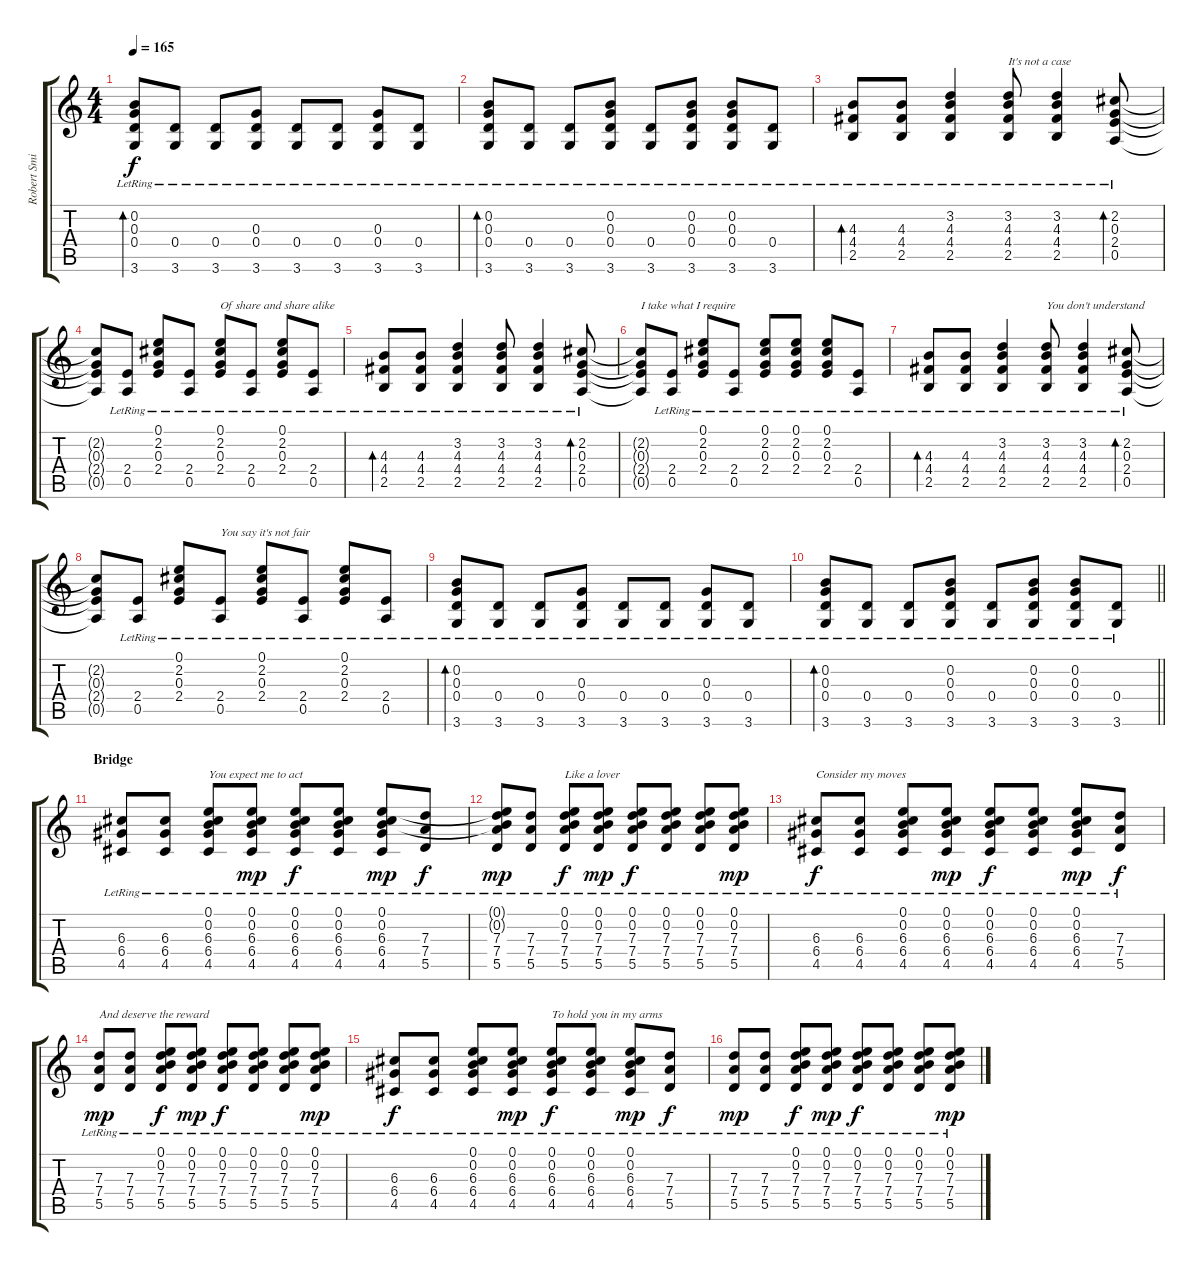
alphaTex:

\track ("Robert Smith 1" "Robert Smi") {instrument electricguitarclean}
\staff {score tabs}
\tuning (E4 B3 G3 D3 A2 E2) {hide}
\ts (4 4)
\tempo 165
\clef g2
\ks c
(0.2{lr} 0.3{lr} 0.4{lr} 3.6{lr}).8{bd 120 dy f} (0.4{lr} 3.6{lr}).8 (0.4{lr} 3.6{lr}).8 (0.3{lr} 0.4{lr} 3.6{lr}).8 (0.4{lr} 3.6{lr}).8 (0.4{lr} 3.6{lr}).8 (0.3{lr} 0.4{lr} 3.6{lr}).8 (0.4{lr} 3.6{lr}).8 |
(0.2{lr} 0.3{lr} 0.4{lr} 3.6{lr}).8{bd 120} (0.4{lr} 3.6{lr}).8 (0.4{lr} 3.6{lr}).8 (0.2{lr} 0.3{lr} 0.4{lr} 3.6{lr}).8 (0.4{lr} 3.6{lr}).8 (0.2{lr} 0.3{lr} 0.4{lr} 3.6{lr}).8 (0.2{lr} 0.3{lr} 0.4{lr} 3.6{lr}).8 (0.4{lr} 3.6{lr}).8 |
(4.3{lr} 4.4{lr} 2.5{lr}).8{bd 240} (4.3{lr} 4.4{lr} 2.5{lr}).8 (3.2{lr} 4.3{lr} 4.4{lr} 2.5{lr}).4 (3.2{lr} 4.3{lr} 4.4{lr} 2.5{lr}).8{txt "It's not a case"} (3.2{lr} 4.3{lr} 4.4{lr} 2.5{lr}).4 (2.2{lr} 0.3{lr} 2.4{lr} 0.5{lr}).8{bd 120} |
(2.2{t} 0.3{t} 2.4{t} 0.5{t}).8 (2.4{lr} 0.5{lr}).8 (0.1{lr} 2.2{lr} 0.3{lr} 2.4{lr}).8 (2.4{lr} 0.5{lr}).8 (0.1{lr} 2.2{lr} 0.3{lr} 2.4{lr}).8{txt "Of share and share alike"} (2.4{lr} 0.5{lr}).8 (0.1{lr} 2.2{lr} 0.3{lr} 2.4{lr}).8 (2.4{lr} 0.5{lr}).8 |
(4.3{lr} 4.4{lr} 2.5{lr}).8{bd 240} (4.3{lr} 4.4{lr} 2.5{lr}).8 (3.2{lr} 4.3{lr} 4.4{lr} 2.5{lr}).4 (3.2{lr} 4.3{lr} 4.4{lr} 2.5{lr}).8 (3.2{lr} 4.3{lr} 4.4{lr} 2.5{lr}).4 (2.2{lr} 0.3{lr} 2.4{lr} 0.5{lr}).8{bd 120} |
(2.2{t} 0.3{t} 2.4{t} 0.5{t}).8{txt "I take what I require"} (2.4{lr} 0.5{lr}).8 (0.1{lr} 2.2{lr} 0.3{lr} 2.4{lr}).8 (2.4{lr} 0.5{lr}).8 (0.1{lr} 2.2{lr} 0.3{lr} 2.4{lr}).8 (0.1{lr} 2.2{lr} 0.3{lr} 2.4{lr}).8 (0.1{lr} 2.2{lr} 0.3{lr} 2.4{lr}).8 (2.4{lr} 0.5{lr}).8 |
(4.3{lr} 4.4{lr} 2.5{lr}).8{bd 240} (4.3{lr} 4.4{lr} 2.5{lr}).8 (3.2{lr} 4.3{lr} 4.4{lr} 2.5{lr}).4 (3.2{lr} 4.3{lr} 4.4{lr} 2.5{lr}).8{txt "You don't understand"} (3.2{lr} 4.3{lr} 4.4{lr} 2.5{lr}).4 (2.2{lr} 0.3{lr} 2.4{lr} 0.5{lr}).8{bd 120} |
(2.2{t} 0.3{t} 2.4{t} 0.5{t}).8 (2.4{lr} 0.5{lr}).8 (0.1{lr} 2.2{lr} 0.3{lr} 2.4{lr}).8 (2.4{lr} 0.5{lr}).8{txt "You say it's not fair"} (0.1{lr} 2.2{lr} 0.3{lr} 2.4{lr}).8 (2.4{lr} 0.5{lr}).8 (0.1{lr} 2.2{lr} 0.3{lr} 2.4{lr}).8 (2.4{lr} 0.5{lr}).8 |
(0.2{lr} 0.3{lr} 0.4{lr} 3.6{lr}).8{bd 120} (0.4{lr} 3.6{lr}).8 (0.4{lr} 3.6{lr}).8 (0.3{lr} 0.4{lr} 3.6{lr}).8 (0.4{lr} 3.6{lr}).8 (0.4{lr} 3.6{lr}).8 (0.3{lr} 0.4{lr} 3.6{lr}).8 (0.4{lr} 3.6{lr}).8 |
\barLineRight lightlight
(0.2{lr} 0.3{lr} 0.4{lr} 3.6{lr}).8{bd 120} (0.4{lr} 3.6{lr}).8 (0.4{lr} 3.6{lr}).8 (0.2{lr} 0.3{lr} 0.4{lr} 3.6{lr}).8 (0.4{lr} 3.6{lr}).8 (0.2{lr} 0.3{lr} 0.4{lr} 3.6{lr}).8 (0.2{lr} 0.3{lr} 0.4{lr} 3.6{lr}).8 (0.4{lr} 3.6{lr}).8 |
\section ("" "Bridge")
(6.3{lr} 6.4{lr} 4.5{lr}).8 (6.3{lr} 6.4{lr} 4.5{lr}).8 (0.1{lr} 0.2{lr} 6.3{lr} 6.4{lr} 4.5{lr}).8{txt "You expect me to act"} (0.1{lr} 0.2{lr} 6.3{lr} 6.4{lr} 4.5{lr}).8{dy mp} (0.1{lr} 0.2{lr} 6.3{lr} 6.4{lr} 4.5{lr}).8{dy f} (0.1{lr} 0.2{lr} 6.3{lr} 6.4{lr} 4.5{lr}).8 (0.1{lr} 0.2{lr} 6.3{lr} 6.4{lr} 4.5{lr}).8{dy mp} (7.3{lr} 7.4{lr} 5.5{lr}).8{dy f} |
(0.1{t} 0.2{t} 7.3{lr} 7.4{lr} 5.5{lr}).8{dy mp} (7.3{lr} 7.4{lr} 5.5{lr}).8 (0.1{lr} 0.2{lr} 7.3{lr} 7.4{lr} 5.5{lr}).8{txt "Like a lover" dy f} (0.1{lr} 0.2{lr} 7.3{lr} 7.4{lr} 5.5{lr}).8{dy mp} (0.1{lr} 0.2{lr} 7.3{lr} 7.4{lr} 5.5{lr}).8{dy f} (0.1{lr} 0.2{lr} 7.3{lr} 7.4{lr} 5.5{lr}).8 (0.1{lr} 0.2{lr} 7.3{lr} 7.4{lr} 5.5{lr}).8 (0.1{lr} 0.2{lr} 7.3{lr} 7.4{lr} 5.5{lr}).8{dy mp} |
(6.3{lr} 6.4{lr} 4.5{lr}).8{txt "Consider my moves" dy f} (6.3{lr} 6.4{lr} 4.5{lr}).8 (0.1{lr} 0.2{lr} 6.3{lr} 6.4{lr} 4.5{lr}).8 (0.1{lr} 0.2{lr} 6.3{lr} 6.4{lr} 4.5{lr}).8{dy mp} (0.1{lr} 0.2{lr} 6.3{lr} 6.4{lr} 4.5{lr}).8{dy f} (0.1{lr} 0.2{lr} 6.3{lr} 6.4{lr} 4.5{lr}).8 (0.1{lr} 0.2{lr} 6.3{lr} 6.4{lr} 4.5{lr}).8{dy mp} (7.3{lr} 7.4{lr} 5.5{lr}).8{dy f} |
(7.3{lr} 7.4{lr} 5.5{lr}).8{txt "And deserve the reward" dy mp} (7.3{lr} 7.4{lr} 5.5{lr}).8 (0.1{lr} 0.2{lr} 7.3{lr} 7.4{lr} 5.5{lr}).8{dy f} (0.1{lr} 0.2{lr} 7.3{lr} 7.4{lr} 5.5{lr}).8{dy mp} (0.1{lr} 0.2{lr} 7.3{lr} 7.4{lr} 5.5{lr}).8{dy f} (0.1{lr} 0.2{lr} 7.3{lr} 7.4{lr} 5.5{lr}).8 (0.1{lr} 0.2{lr} 7.3{lr} 7.4{lr} 5.5{lr}).8 (0.1{lr} 0.2{lr} 7.3{lr} 7.4{lr} 5.5{lr}).8{dy mp} |
(6.3{lr} 6.4{lr} 4.5{lr}).8{dy f} (6.3{lr} 6.4{lr} 4.5{lr}).8 (0.1{lr} 0.2{lr} 6.3{lr} 6.4{lr} 4.5{lr}).8 (0.1{lr} 0.2{lr} 6.3{lr} 6.4{lr} 4.5{lr}).8{dy mp} (0.1{lr} 0.2{lr} 6.3{lr} 6.4{lr} 4.5{lr}).8{txt "To hold you in my arms" dy f} (0.1{lr} 0.2{lr} 6.3{lr} 6.4{lr} 4.5{lr}).8 (0.1{lr} 0.2{lr} 6.3{lr} 6.4{lr} 4.5{lr}).8{dy mp} (7.3{lr} 7.4{lr} 5.5{lr}).8{dy f} |
(7.3{lr} 7.4{lr} 5.5{lr}).8{dy mp} (7.3{lr} 7.4{lr} 5.5{lr}).8 (0.1{lr} 0.2{lr} 7.3{lr} 7.4{lr} 5.5{lr}).8{dy f} (0.1{lr} 0.2{lr} 7.3{lr} 7.4{lr} 5.5{lr}).8{dy mp} (0.1{lr} 0.2{lr} 7.3{lr} 7.4{lr} 5.5{lr}).8{dy f} (0.1{lr} 0.2{lr} 7.3{lr} 7.4{lr} 5.5{lr}).8 (0.1{lr} 0.2{lr} 7.3{lr} 7.4{lr} 5.5{lr}).8 (0.1{lr} 0.2{lr} 7.3{lr} 7.4{lr} 5.5{lr}).8{dy mp}
